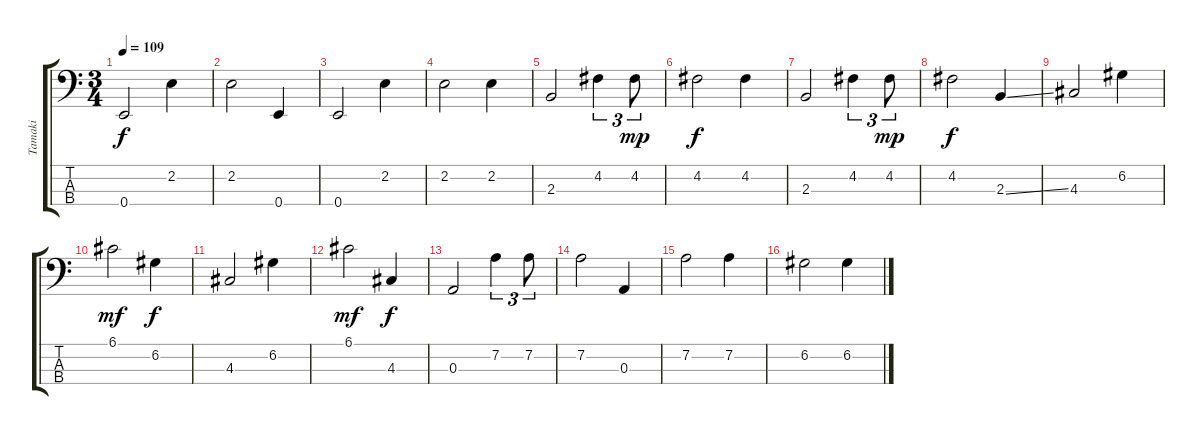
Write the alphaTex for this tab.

\track ("Tamaki" "Tamaki") {instrument electricbassfinger}
\staff {score tabs}
\tuning (G2 D2 A1 E1) {hide}
\ts (3 4)
\tempo 109
\clef f4
\ks c
0.4.2{dy f} 2.2.4 |
2.2.2 0.4.4 |
0.4.2 2.2.4 |
2.2.2 2.2.4 |
2.3.2 4.2.4{tu (3 2)} 4.2.8{tu (3 2) dy mp} |
4.2.2{dy f} 4.2.4 |
2.3.2 4.2.4{tu (3 2)} 4.2.8{tu (3 2) dy mp} |
4.2.2{dy f} 2.3{ss}.4 |
4.3.2 6.2.4 |
6.1.2{dy mf} 6.2.4{dy f} |
4.3.2 6.2.4 |
6.1.2{dy mf} 4.3.4{dy f} |
0.3.2 7.2.4{tu (3 2)} 7.2.8{tu (3 2)} |
7.2.2 0.3.4 |
7.2.2 7.2.4 |
6.2.2 6.2.4
